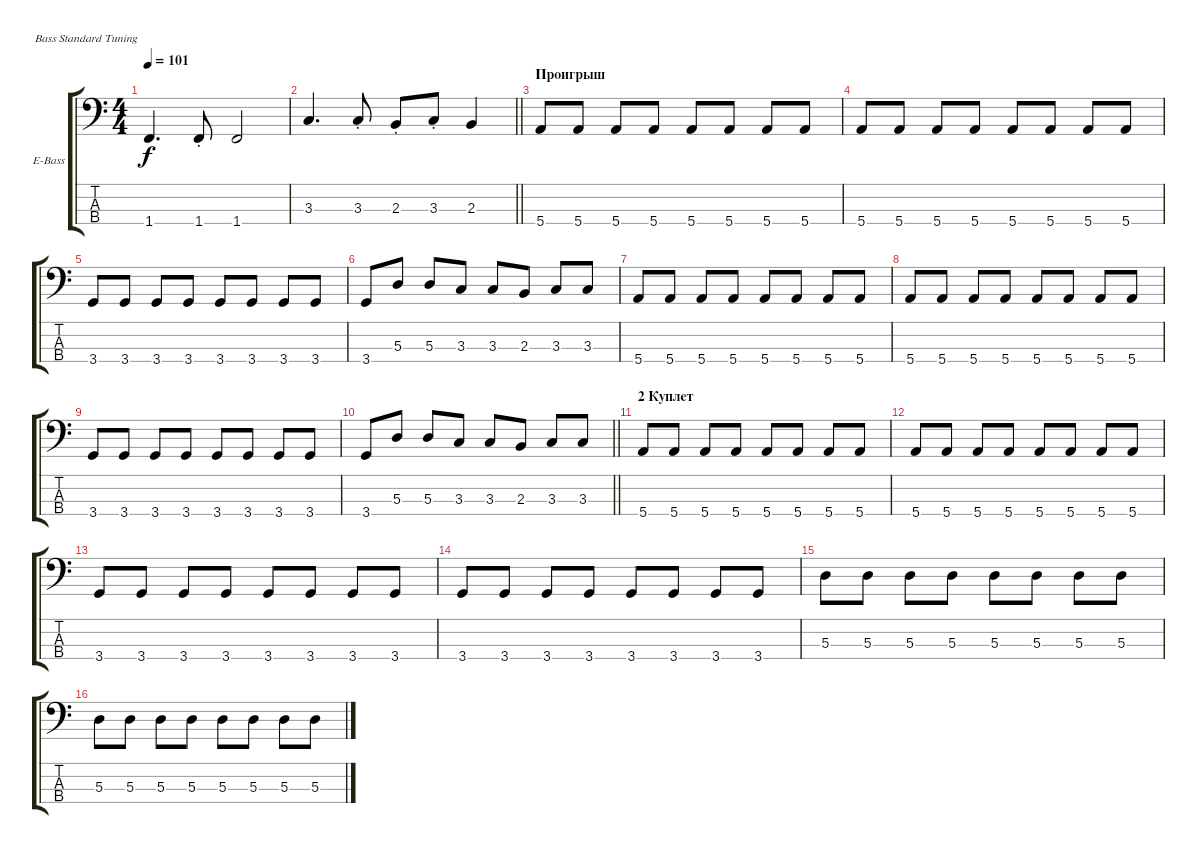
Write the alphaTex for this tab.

\bracketExtendMode groupsimilarinstruments
\firstSystemTrackNameOrientation horizontal
\otherSystemsTrackNameOrientation horizontal
\track ("И.Тихомиров (бас)" "E-Bass") {instrument electricbassfinger}
\staff {score tabs}
\tuning (G2 D2 A1 E1)
\ts (4 4)
\tempo 101
\clef f4
\ks c
1.4.4{d dy f} 1.4{st}.8 1.4.2 |
\barLineRight lightlight
3.3.4{d} 3.3{st}.8 2.3{st}.8 3.3{st}.8 2.3.4 |
\section ("" "Проигрыш")
5.4.8 5.4.8 5.4.8 5.4.8 5.4.8 5.4.8 5.4.8 5.4.8 |
5.4.8 5.4.8 5.4.8 5.4.8 5.4.8 5.4.8 5.4.8 5.4.8 |
3.4.8 3.4.8 3.4.8 3.4.8 3.4.8 3.4.8 3.4.8 3.4.8 |
3.4.8 5.3.8 5.3.8 3.3.8 3.3.8 2.3.8 3.3.8 3.3.8 |
5.4.8 5.4.8 5.4.8 5.4.8 5.4.8 5.4.8 5.4.8 5.4.8 |
5.4.8 5.4.8 5.4.8 5.4.8 5.4.8 5.4.8 5.4.8 5.4.8 |
3.4.8 3.4.8 3.4.8 3.4.8 3.4.8 3.4.8 3.4.8 3.4.8 |
\barLineRight lightlight
3.4.8 5.3.8 5.3.8 3.3.8 3.3.8 2.3.8 3.3.8 3.3.8 |
\section ("" "2 Куплет")
5.4.8 5.4.8 5.4.8 5.4.8 5.4.8 5.4.8 5.4.8 5.4.8 |
5.4.8 5.4.8 5.4.8 5.4.8 5.4.8 5.4.8 5.4.8 5.4.8 |
3.4.8 3.4.8 3.4.8 3.4.8 3.4.8 3.4.8 3.4.8 3.4.8 |
3.4.8 3.4.8 3.4.8 3.4.8 3.4.8 3.4.8 3.4.8 3.4.8 |
5.3.8 5.3.8 5.3.8 5.3.8 5.3.8 5.3.8 5.3.8 5.3.8 |
5.3.8 5.3.8 5.3.8 5.3.8 5.3.8 5.3.8 5.3.8 5.3.8
